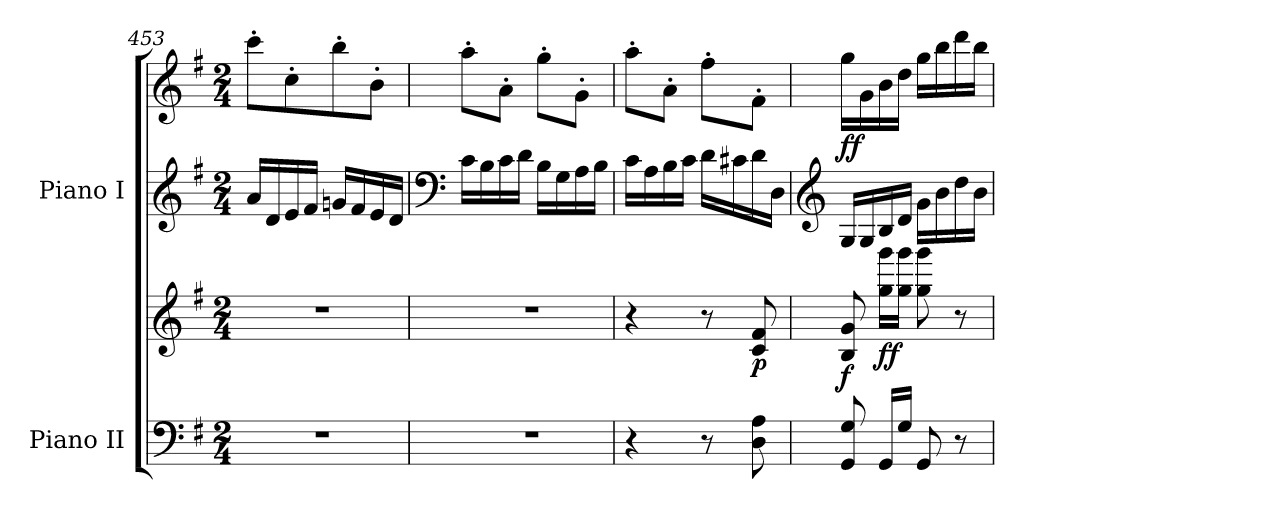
**kern	**kern	**dynam	**kern	**kern	**dynam
*part2	*part2	*part2	*part1	*part1	*part1
*staff4	*staff3	*staff3/4	*staff2	*staff1	*staff1/2
*I"Piano II	*	*	*I"Piano I	*	*
*I'Pno. II	*	*	*I'Pno. I	*	*
*clefF4	*clefG2	*	*clefG2	*clefG2	*
*k[f#]	*k[f#]	*	*k[f#]	*k[f#]	*
*M2/4	*M2/4	*	*M2/4	*M2/4	*
=453	=453	=453	=453	=453	=453
2r	2r	.	16a/LL	8ccc'\L	.
.	.	.	16d/	.	.
.	.	.	16e/	8cc'\	.
.	.	.	16f#/JJ	.	.
.	.	.	16gn/LL	8bb'\	.
.	.	.	16f#/	.	.
.	.	.	16e/	8b'\J	.
.	.	.	16d/JJ	.	.
!!LO:LB:g=z
=454	=454	=454	=454	=454	=454
*	*	*	*clefF4	*	*
2r	2r	.	16c\LL	8aa'\L	.
.	.	.	16B\	.	.
.	.	.	16c\	8a'\J	.
.	.	.	16d\JJ	.	.
.	.	.	16B\LL	8gg'\L	.
.	.	.	16G\	.	.
.	.	.	16A\	8g'\J	.
.	.	.	16B\JJ	.	.
=455	=455	=455	=455	=455	=455
4r	4r	.	16c\LL	8aa'\L	.
.	.	.	16A\	.	.
.	.	.	16B\	8a'\J	.
.	.	.	16c\JJ	.	.
8r	8r	.	16d\LL	8ff#'\L	.
.	.	.	16c#X\	.	.
!	!	!LO:DY:b	!	!	!
8D!\ 8A!\	8c!/ 8f#!/	p	16d\	8f#'\J	.
.	.	.	16D\JJ	.	.
=456	=456	=456	=456	=456	=456
*	*	*	*clefG2	*	*
!	!	!LO:DY:b	!	!	!LO:DY:b
8GG!/ 8G!/	8B!/ 8g!/	f	16G/LL	16gg\LL	ff
.	.	.	16G/	16g\	.
!	!	!LO:DY:b	!	!	!
16GG!/LL	16gg!\ 16ggg!\LL	ff	16B/	16b\	.
16G!/JJ	16gg!\ 16ggg!\JJ	.	16d/JJ	16dd\JJ	.
8GG!/	8gg!\ 8ggg!\	.	16g\LL	16gg\LL	.
.	.	.	16b\	16bb\	.
8r	8r	.	16dd\	16ddd\	.
.	.	.	16b\JJ	16bb\JJ	.
=	=	=	=	=	=
*-	*-	*-	*-	*-	*-
